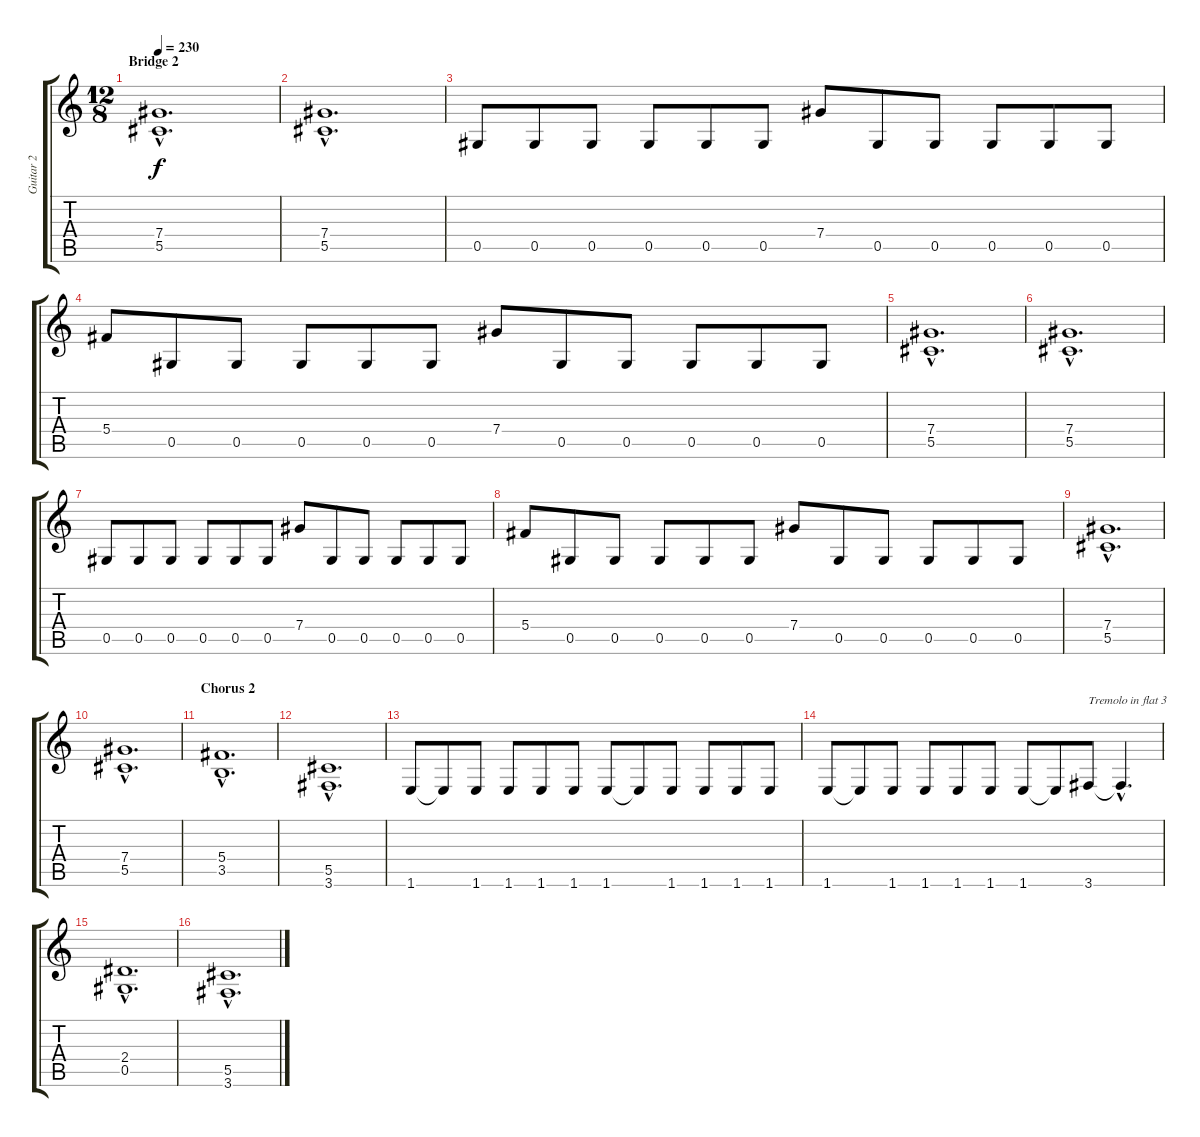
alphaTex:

\track ("Guitar 2" "Guitar 2") {instrument distortionguitar}
\staff {score tabs}
\tuning (Eb4 Bb3 Gb3 Db3 Ab2 Eb2) {hide}
\ts (12 8)
\section ("" "Bridge 2")
\tempo 230
\clef g2
\ks c
(7.4{hac} 5.5{hac}).1{d dy f} |
(7.4{hac} 5.5{hac}).1{d} |
0.5.8 0.5.8 0.5.8 0.5.8 0.5.8 0.5.8 7.4.8 0.5.8 0.5.8 0.5.8 0.5.8 0.5.8 |
5.4.8 0.5.8 0.5.8 0.5.8 0.5.8 0.5.8 7.4.8 0.5.8 0.5.8 0.5.8 0.5.8 0.5.8 |
(7.4{hac} 5.5{hac}).1{d} |
(7.4{hac} 5.5{hac}).1{d} |
0.5.8 0.5.8 0.5.8 0.5.8 0.5.8 0.5.8 7.4.8 0.5.8 0.5.8 0.5.8 0.5.8 0.5.8 |
5.4.8 0.5.8 0.5.8 0.5.8 0.5.8 0.5.8 7.4.8 0.5.8 0.5.8 0.5.8 0.5.8 0.5.8 |
(7.4{hac} 5.5{hac}).1{d} |
(7.4{hac} 5.5{hac}).1{d} |
\section ("" "Chorus 2")
(5.4{hac} 3.5{hac}).1{d} |
(5.5{hac} 3.6{hac}).1{d} |
1.6.8 1.6{t}.8 1.6.8 1.6.8 1.6.8 1.6.8 1.6.8 1.6{t}.8 1.6.8 1.6.8 1.6.8 1.6.8 |
1.6.8 1.6{t}.8 1.6.8 1.6.8 1.6.8 1.6.8 1.6.8 1.6{t}.8 3.6.8{txt "Tremolo in flat 3"} 3.6{hac t}.4{d} |
(2.4{hac} 0.5{hac}).1{d} |
(5.5{hac} 3.6{hac}).1{d}
